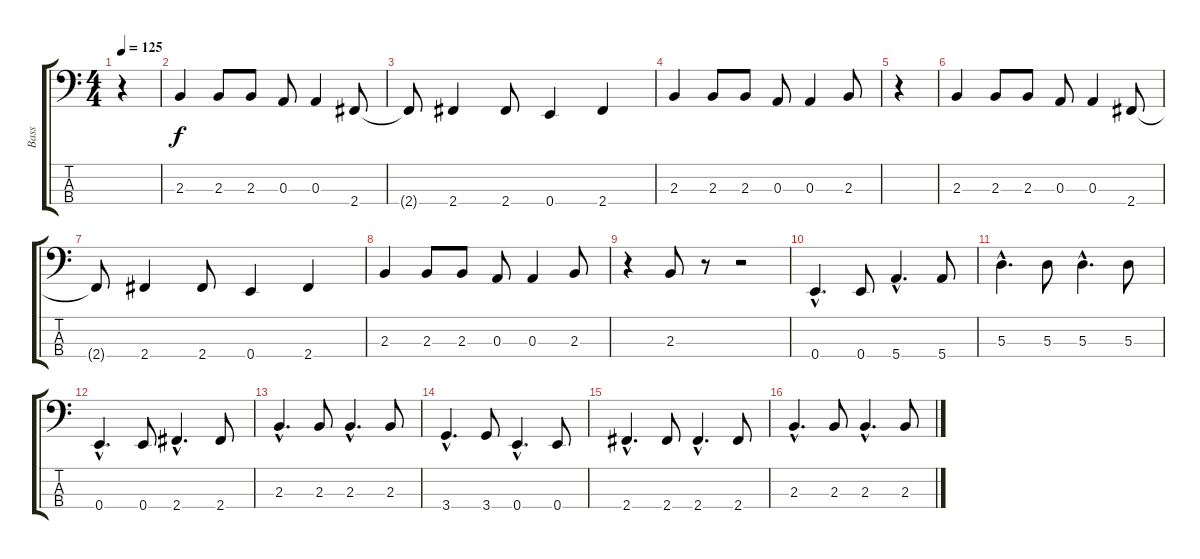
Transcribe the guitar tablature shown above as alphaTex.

\track ("Bass" "Bass") {instrument electricbassfinger}
\staff {score tabs}
\tuning (G2 D2 A1 E1) {hide}
\ts (4 4)
\tempo 125
\clef f4
\ks c
r.4{dy f instrument electricbassfinger} |
2.3.4 2.3.8 2.3.8 0.3.8 0.3.4 2.4.8 |
2.4{t}.8 2.4.4 2.4.8 0.4.4 2.4.4 |
2.3.4 2.3.8 2.3.8 0.3.8 0.3.4 2.3.8 |
r.4 |
2.3.4 2.3.8 2.3.8 0.3.8 0.3.4 2.4.8 |
2.4{t}.8 2.4.4 2.4.8 0.4.4 2.4.4 |
2.3.4 2.3.8 2.3.8 0.3.8 0.3.4 2.3.8 |
r.4 2.3.8 r.8 r.2 |
0.4{hac}.4{d} 0.4.8 5.4{hac}.4{d} 5.4.8 |
5.3{hac}.4{d} 5.3.8 5.3{hac}.4{d} 5.3.8 |
0.4{hac}.4{d} 0.4.8 2.4{hac}.4{d} 2.4.8 |
2.3{hac}.4{d} 2.3.8 2.3{hac}.4{d} 2.3.8 |
3.4{hac}.4{d} 3.4.8 0.4{hac}.4{d} 0.4.8 |
2.4{hac}.4{d} 2.4.8 2.4{hac}.4{d} 2.4.8 |
2.3{hac}.4{d} 2.3.8 2.3{hac}.4{d} 2.3.8
